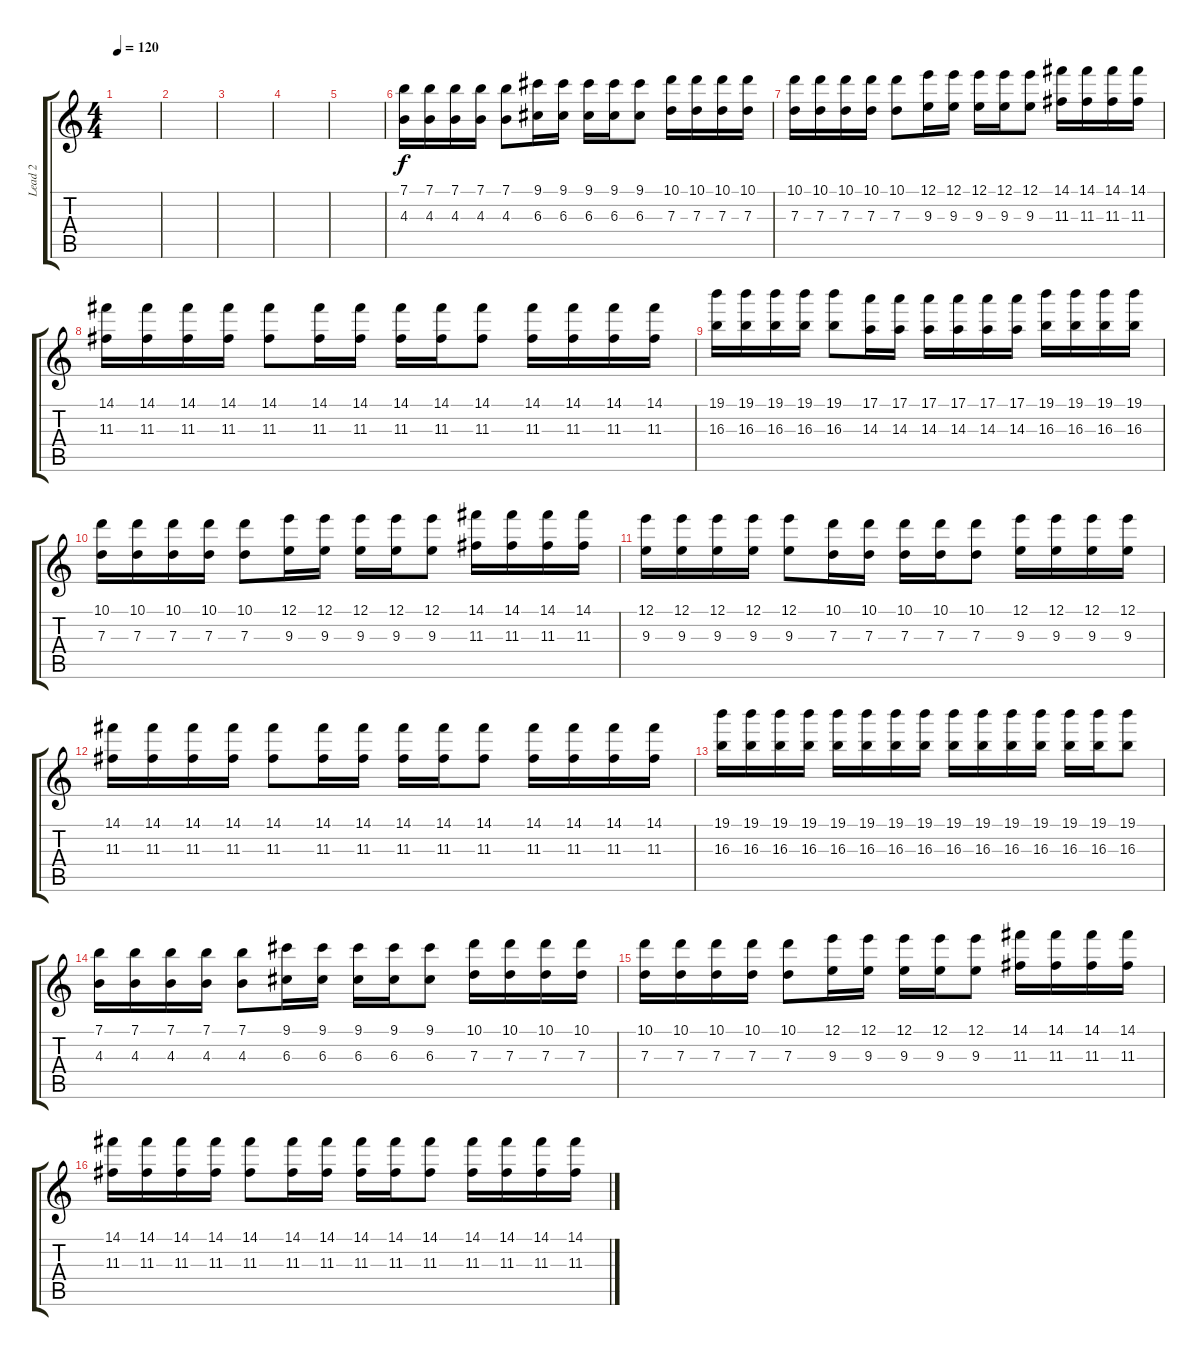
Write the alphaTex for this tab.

\track ("Lead 2 " "Lead 2 ") {instrument distortionguitar}
\staff {score tabs}
\tuning (E4 B3 G3 D3 A2 E2) {hide}
\ts (4 4)
\tempo 120
\clef g2
\ks c
|
|
|
|
|
(7.1 4.3).16 (7.1 4.3).16 (7.1 4.3).16 (7.1 4.3).16 (7.1 4.3).8 (9.1 6.3).16 (9.1 6.3).16 (9.1 6.3).16 (9.1 6.3).16 (9.1 6.3).8 (10.1 7.3).16 (10.1 7.3).16 (10.1 7.3).16 (10.1 7.3).16 |
(10.1 7.3).16 (10.1 7.3).16 (10.1 7.3).16 (10.1 7.3).16 (10.1 7.3).8 (12.1 9.3).16 (12.1 9.3).16 (12.1 9.3).16 (12.1 9.3).16 (12.1 9.3).8 (14.1 11.3).16 (14.1 11.3).16 (14.1 11.3).16 (14.1 11.3).16 |
(14.1 11.3).16 (14.1 11.3).16 (14.1 11.3).16 (14.1 11.3).16 (14.1 11.3).8 (14.1 11.3).16 (14.1 11.3).16 (14.1 11.3).16 (14.1 11.3).16 (14.1 11.3).8 (14.1 11.3).16 (14.1 11.3).16 (14.1 11.3).16 (14.1 11.3).16 |
(19.1 16.3).16 (19.1 16.3).16 (19.1 16.3).16 (19.1 16.3).16 (19.1 16.3).8 (17.1 14.3).16 (17.1 14.3).16 (17.1 14.3).16 (17.1 14.3).16 (17.1 14.3).16 (17.1 14.3).16 (19.1 16.3).16 (19.1 16.3).16 (19.1 16.3).16 (19.1 16.3).16 |
(10.1 7.3).16 (10.1 7.3).16 (10.1 7.3).16 (10.1 7.3).16 (10.1 7.3).8 (12.1 9.3).16 (12.1 9.3).16 (12.1 9.3).16 (12.1 9.3).16 (12.1 9.3).8 (14.1 11.3).16 (14.1 11.3).16 (14.1 11.3).16 (14.1 11.3).16 |
(12.1 9.3).16 (12.1 9.3).16 (12.1 9.3).16 (12.1 9.3).16 (12.1 9.3).8 (10.1 7.3).16 (10.1 7.3).16 (10.1 7.3).16 (10.1 7.3).16 (10.1 7.3).8 (12.1 9.3).16 (12.1 9.3).16 (12.1 9.3).16 (12.1 9.3).16 |
(14.1 11.3).16 (14.1 11.3).16 (14.1 11.3).16 (14.1 11.3).16 (14.1 11.3).8 (14.1 11.3).16 (14.1 11.3).16 (14.1 11.3).16 (14.1 11.3).16 (14.1 11.3).8 (14.1 11.3).16 (14.1 11.3).16 (14.1 11.3).16 (14.1 11.3).16 |
(19.1 16.3).16 (19.1 16.3).16 (19.1 16.3).16 (19.1 16.3).16 (19.1 16.3).16 (19.1 16.3).16 (19.1 16.3).16 (19.1 16.3).16 (19.1 16.3).16 (19.1 16.3).16 (19.1 16.3).16 (19.1 16.3).16 (19.1 16.3).16 (19.1 16.3).16 (19.1 16.3).8 |
(7.1 4.3).16 (7.1 4.3).16 (7.1 4.3).16 (7.1 4.3).16 (7.1 4.3).8 (9.1 6.3).16 (9.1 6.3).16 (9.1 6.3).16 (9.1 6.3).16 (9.1 6.3).8 (10.1 7.3).16 (10.1 7.3).16 (10.1 7.3).16 (10.1 7.3).16 |
(10.1 7.3).16 (10.1 7.3).16 (10.1 7.3).16 (10.1 7.3).16 (10.1 7.3).8 (12.1 9.3).16 (12.1 9.3).16 (12.1 9.3).16 (12.1 9.3).16 (12.1 9.3).8 (14.1 11.3).16 (14.1 11.3).16 (14.1 11.3).16 (14.1 11.3).16 |
(14.1 11.3).16 (14.1 11.3).16 (14.1 11.3).16 (14.1 11.3).16 (14.1 11.3).8 (14.1 11.3).16 (14.1 11.3).16 (14.1 11.3).16 (14.1 11.3).16 (14.1 11.3).8 (14.1 11.3).16 (14.1 11.3).16 (14.1 11.3).16 (14.1 11.3).16
